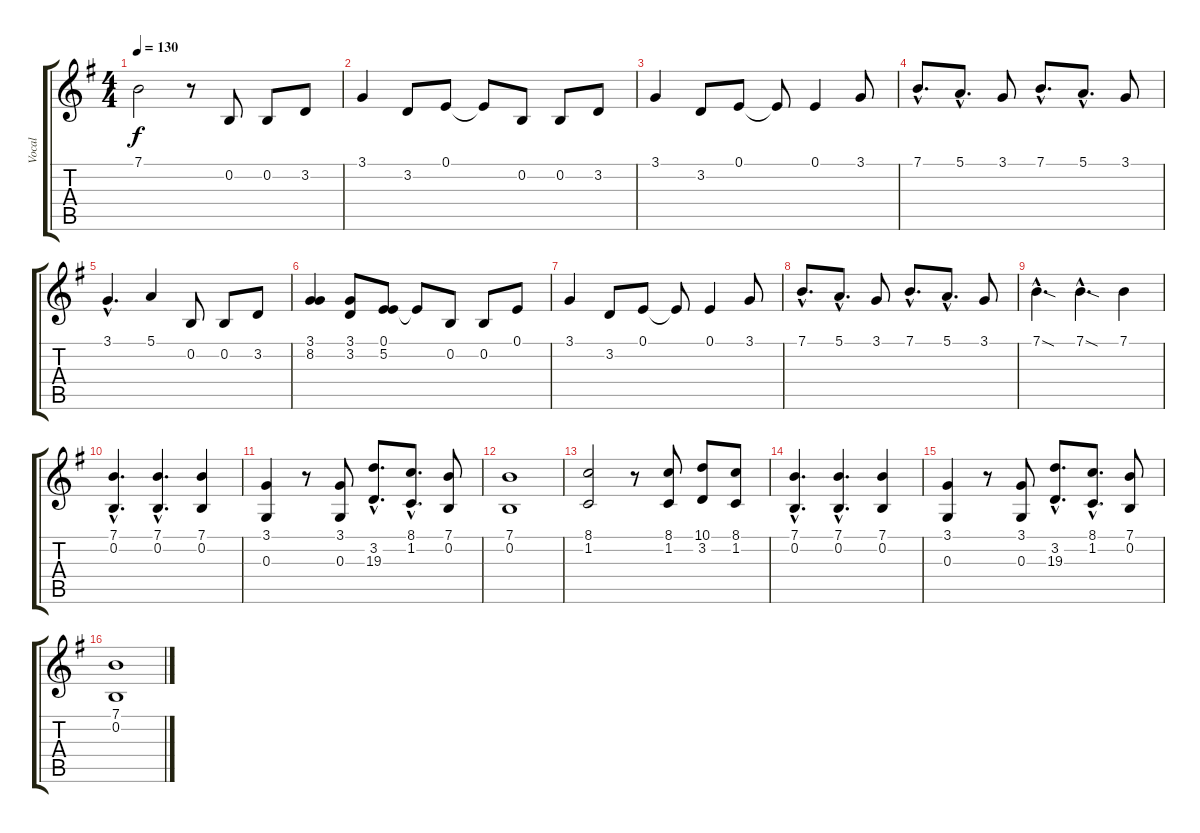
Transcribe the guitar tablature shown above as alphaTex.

\track ("Vocal" "Vocal") {instrument lead6voice}
\staff {score tabs}
\tuning (E4 B3 G3 D3 A2 E2) {hide}
\ts (4 4)
\tempo 130
\clef g2
\ks g
7.1{t}.2{dy f} r.8 0.2.8 0.2.8 3.2.8 |
3.1.4 3.2.8 0.1.8 0.1{t}.8 0.2.8 0.2.8 3.2.8 |
3.1.4 3.2.8 0.1.8 0.1{t}.8 0.1.4 3.1.8 |
7.1{hac}.8{d} 5.1{hac}.8{d} 3.1.8 7.1{hac}.8{d} 5.1{hac}.8{d} 3.1.8 |
3.1{hac}.4{d} 5.1.4 0.2.8 0.2.8 3.2.8 |
(3.1 8.2).4 (3.1 3.2).8 (0.1 5.2).8 0.1{t}.8 0.2.8 0.2.8 0.1.8 |
3.1.4 3.2.8 0.1.8 0.1{t}.8 0.1.4 3.1.8 |
7.1{hac}.8{d} 5.1{hac}.8{d} 3.1.8 7.1{hac}.8{d} 5.1{hac}.8{d} 3.1.8 |
7.1{sod hac}.4{d} 7.1{sod hac}.4{d} 7.1.4 |
(7.1{hac} 0.2{hac}).4{d} (7.1{hac} 0.2{hac}).4{d} (7.1 0.2).4 |
(3.1 0.3).4 r.8 (3.1 0.3).8 (3.2{hac} 19.3{hac}).8{d} (8.1{hac} 1.2{hac}).8{d} (7.1 0.2).8 |
(7.1 0.2).1 |
(8.1 1.2).2 r.8 (8.1 1.2).8 (10.1 3.2).8 (8.1 1.2).8 |
(7.1{hac} 0.2{hac}).4{d} (7.1{hac} 0.2{hac}).4{d} (7.1 0.2).4 |
(3.1 0.3).4 r.8 (3.1 0.3).8 (3.2{hac} 19.3{hac}).8{d} (8.1{hac} 1.2{hac}).8{d} (7.1 0.2).8 |
(7.1 0.2).1
